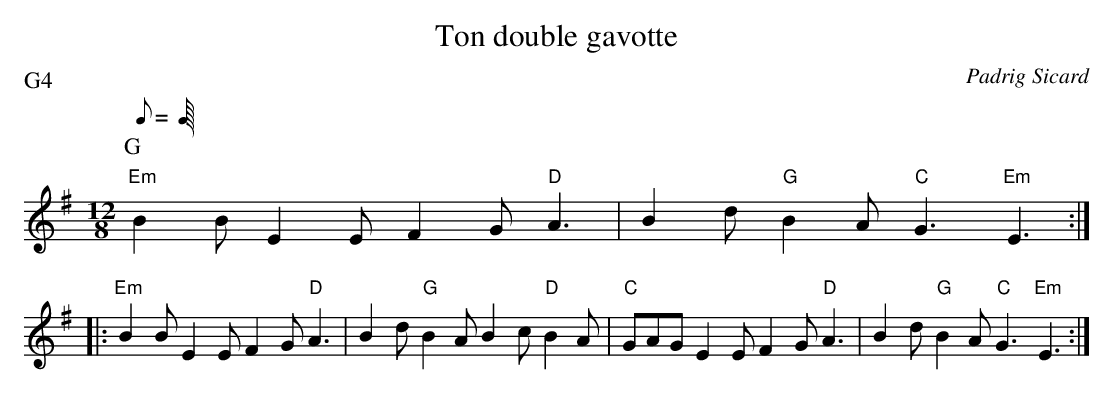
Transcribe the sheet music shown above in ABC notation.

X:1
T:Ton double gavotte
C:Padrig Sicard
P:G4
M:12/8
Q:C3=156
K:G
P:G
"Em"B2 B E2 E F2 G "D"A3|B2 d "G"B2 A "C"G3 "Em"E3:|
|:"Em"B2 B E2 E F2 G "D"A3|B2 d "G"B2 A B2 c "D"B2 A|\
"C"GAG E2 E F2 G "D"A3|B2 d "G"B2 A "C"G3 "Em"E3:|
